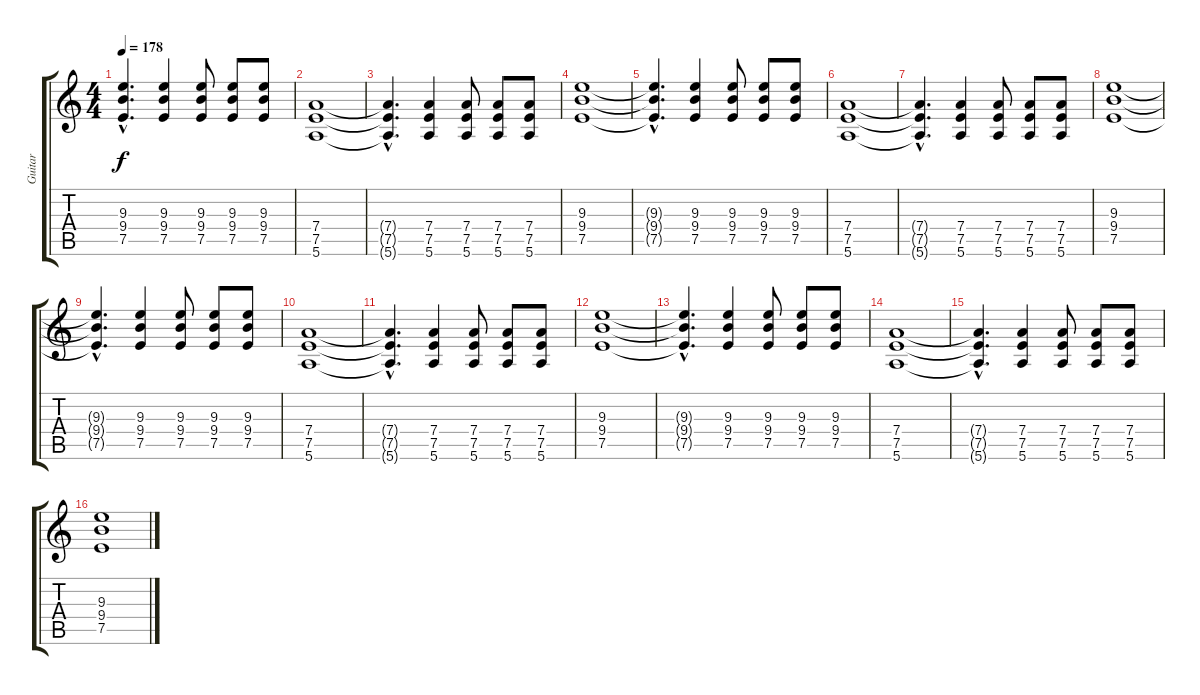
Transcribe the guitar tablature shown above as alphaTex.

\track ("Guitar" "Guitar") {instrument overdrivenguitar}
\staff {score tabs}
\tuning (E4 B3 G3 D3 A2 E2) {hide}
\ts (4 4)
\tempo 178
\clef g2
\ks c
(9.3{hac t} 9.4{hac t} 7.5{hac t}).4{d dy f} (9.3 9.4 7.5).4 (9.3 9.4 7.5).8 (9.3 9.4 7.5).8 (9.3 9.4 7.5).8 |
(7.4 7.5 5.6).1 |
(7.4{hac t} 7.5{hac t} 5.6{hac t}).4{d} (7.4 7.5 5.6).4 (7.4 7.5 5.6).8 (7.4 7.5 5.6).8 (7.4 7.5 5.6).8 |
(9.3 9.4 7.5).1 |
(9.3{hac t} 9.4{hac t} 7.5{hac t}).4{d} (9.3 9.4 7.5).4 (9.3 9.4 7.5).8 (9.3 9.4 7.5).8 (9.3 9.4 7.5).8 |
(7.4 7.5 5.6).1 |
(7.4{hac t} 7.5{hac t} 5.6{hac t}).4{d} (7.4 7.5 5.6).4 (7.4 7.5 5.6).8 (7.4 7.5 5.6).8 (7.4 7.5 5.6).8 |
(9.3 9.4 7.5).1 |
(9.3{hac t} 9.4{hac t} 7.5{hac t}).4{d} (9.3 9.4 7.5).4 (9.3 9.4 7.5).8 (9.3 9.4 7.5).8 (9.3 9.4 7.5).8 |
(7.4 7.5 5.6).1 |
(7.4{hac t} 7.5{hac t} 5.6{hac t}).4{d} (7.4 7.5 5.6).4 (7.4 7.5 5.6).8 (7.4 7.5 5.6).8 (7.4 7.5 5.6).8 |
(9.3 9.4 7.5).1 |
(9.3{hac t} 9.4{hac t} 7.5{hac t}).4{d} (9.3 9.4 7.5).4 (9.3 9.4 7.5).8 (9.3 9.4 7.5).8 (9.3 9.4 7.5).8 |
(7.4 7.5 5.6).1 |
(7.4{hac t} 7.5{hac t} 5.6{hac t}).4{d} (7.4 7.5 5.6).4 (7.4 7.5 5.6).8 (7.4 7.5 5.6).8 (7.4 7.5 5.6).8 |
(9.3 9.4 7.5).1
